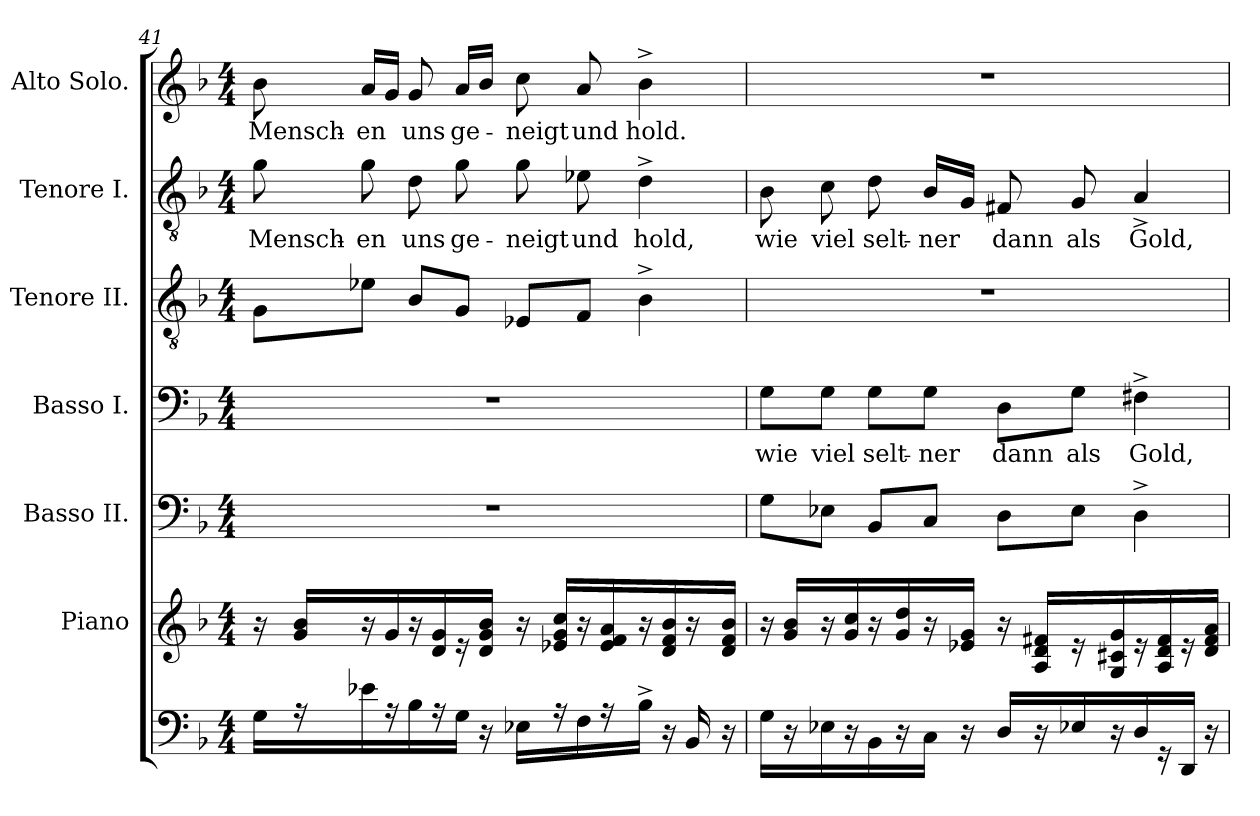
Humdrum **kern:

**kern	**kern	**kern	**kern	**text	**kern	**kern	**text	**kern	**text
*part7	*part6	*part5	*part4	*part4	*part3	*part2	*part2	*part1	*part1
*staff7	*staff6	*staff5	*staff4	*staff4	*staff3	*staff2	*staff2	*staff1	*staff1
*	*I"Piano	*I"Basso II.	*I"Basso I.	*	*I"Tenore II.	*I"Tenore I.	*	*I"Alto Solo.	*
*	*I'Piano	*I'Basso II.	*I'Basso I.	*	*I'Tenore II.	*I'Tenore I.	*	*I'Alto Solo.	*
!!LO:LB:g=z
*clefF4	*clefG2	*clefF4	*clefF4	*	*clefGv2	*clefGv2	*	*clefG2	*
*k[b-]	*k[b-]	*k[b-]	*k[b-]	*	*k[b-]	*k[b-]	*	*k[b-]	*
*F:	*F:	*F:	*F:	*	*F:	*F:	*	*F:	*
*M4/4	*M4/4	*M4/4	*M4/4	*	*M4/4	*M4/4	*	*M4/4	*
=41	=41	=41	=41	=41	=41	=41	=41	=41	=41
!	!	!	!	!	!	!	!LO:LY:b:color=#000000	!	!
!	!	!	!	!	!	!	!	!	!LO:LY:b:color=#000000
16Gi\LL	16r	1r	1r	.	8Gi\L	8gi\	Mensch-	8b-i\	Mensch-
16r	16gi/ 16b-iLL	.	.	.	.	.	.	.	.
!	!	!	!	!	!	!	!LO:LY:b:color=#000000	!	!
!	!	!	!	!	!	!	!	!	!LO:LY:b:color=#000000
16e-Xi\	16r	.	.	.	8e-Xi\J	8gi\	-en	16ai/LL	-en
16r	16gi/	.	.	.	.	.	.	16gi/JJ	.
!	!	!	!	!	!	!	!LO:LY:b:color=#000000	!	!
!	!	!	!	!	!	!	!	!	!LO:LY:b:color=#000000
16B-i\	16r	.	.	.	8B-i/L	8di\	uns	8gi/	uns
16r	16di/ 16gi	.	.	.	.	.	.	.	.
!	!	!	!	!	!	!	!LO:LY:b:color=#000000	!	!
!	!	!	!	!	!	!	!	!	!LO:LY:b:color=#000000
16Gi\JJ	16r	.	.	.	8Gi/J	8gi\	ge-	16ai/LL	ge-
16r	16di/ 16gi 16b-iJJ	.	.	.	.	.	.	16b-i/JJ	.
!	!	!	!	!	!	!	!LO:LY:b:color=#000000	!	!
!	!	!	!	!	!	!	!	!	!LO:LY:b:color=#000000
16E-Xi\LL	16r	.	.	.	8E-Xi/L	8gi\	-neigt	8cci\	-neigt
16r	16e-Xi/ 16gi 16cciLL	.	.	.	.	.	.	.	.
!	!	!	!	!	!	!	!LO:LY:b:color=#000000	!	!
!	!	!	!	!	!	!	!	!	!LO:LY:b:color=#000000
16Fi\	16r	.	.	.	8Fi/J	8e-Xi\	und	8ai/	und
16r	16e-i/ 16fi 16ai	.	.	.	.	.	.	.	.
!	!	!	!	!	!	!	!LO:LY:b:color=#000000	!	!
!	!	!	!	!	!	!	!	!	!LO:LY:b:color=#000000
16B-^i\JJ	16r	.	.	.	4B-^i\	4d^i\	hold,	4b-^i\	hold.
16r	16di/ 16fi 16b-i	.	.	.	.	.	.	.	.
16BB-i/	16r	.	.	.	.	.	.	.	.
16r	16di/ 16fi 16b-iJJ	.	.	.	.	.	.	.	.
=42	=42	=42	=42	=42	=42	=42	=42	=42	=42
!	!	!	!	!LO:LY:b:color=#000000	!	!	!	!	!
!	!	!	!	!	!	!	!LO:LY:b:color=#000000	!	!
16Gi\LL	16r	8Gi\L	8Gi\L	wie	1r	8B-i\	wie	1r	.
16r	16gi/ 16b-iLL	.	.	.	.	.	.	.	.
!	!	!	!	!LO:LY:b:color=#000000	!	!	!	!	!
!	!	!	!	!	!	!	!LO:LY:b:color=#000000	!	!
16E-Xi\	16r	8E-Xi\J	8Gi\J	viel	.	8ci\	viel	.	.
16r	16gi/ 16cci	.	.	.	.	.	.	.	.
!	!	!	!	!LO:LY:b:color=#000000	!	!	!	!	!
!	!	!	!	!	!	!	!LO:LY:b:color=#000000	!	!
16BB-i\	16r	8BB-i/L	8Gi\L	selt-	.	8di\	selt-	.	.
16r	16gi/ 16ddi	.	.	.	.	.	.	.	.
!	!	!	!	!LO:LY:b:color=#000000	!	!	!	!	!
!	!	!	!	!	!	!	!LO:LY:b:color=#000000	!	!
16Ci\JJ	16r	8Ci/J	8Gi\J	-ner	.	16B-i/LL	-ner	.	.
16r	16e-Xi/ 16giJJ	.	.	.	.	16Gi/JJ	.	.	.
!	!	!	!	!LO:LY:b:color=#000000	!	!	!	!	!
!	!	!	!	!	!	!	!LO:LY:b:color=#000000	!	!
16Di/LL	16r	8Di\L	8Di\L	dann	.	8F#Xi/	dann	.	.
16r	16Ai/ 16di 16f#XiLL	.	.	.	.	.	.	.	.
!	!	!	!	!LO:LY:b:color=#000000	!	!	!	!	!
!	!	!	!	!	!	!	!LO:LY:b:color=#000000	!	!
16E-Xi/	16r	8E-i\J	8Gi\J	als	.	8Gi/	als	.	.
16r	16Gi/ 16c#Xi 16gi	.	.	.	.	.	.	.	.
!	!	!	!	!LO:LY:b:color=#000000	!	!	!	!	!
!	!	!	!	!	!	!	!LO:LY:b:color=#000000	!	!
16Di/	16r	4D^i\	4F#X^i\	Gold,	.	4A^i/	Gold,	.	.
16r	16Ai/ 16di 16f#i	.	.	.	.	.	.	.	.
16DDi/JJ	16r	.	.	.	.	.	.	.	.
16r	16di/ 16f#i 16aiJJ	.	.	.	.	.	.	.	.
=	=	=	=	=	=	=	=	=	=
*-	*-	*-	*-	*-	*-	*-	*-	*-	*-
